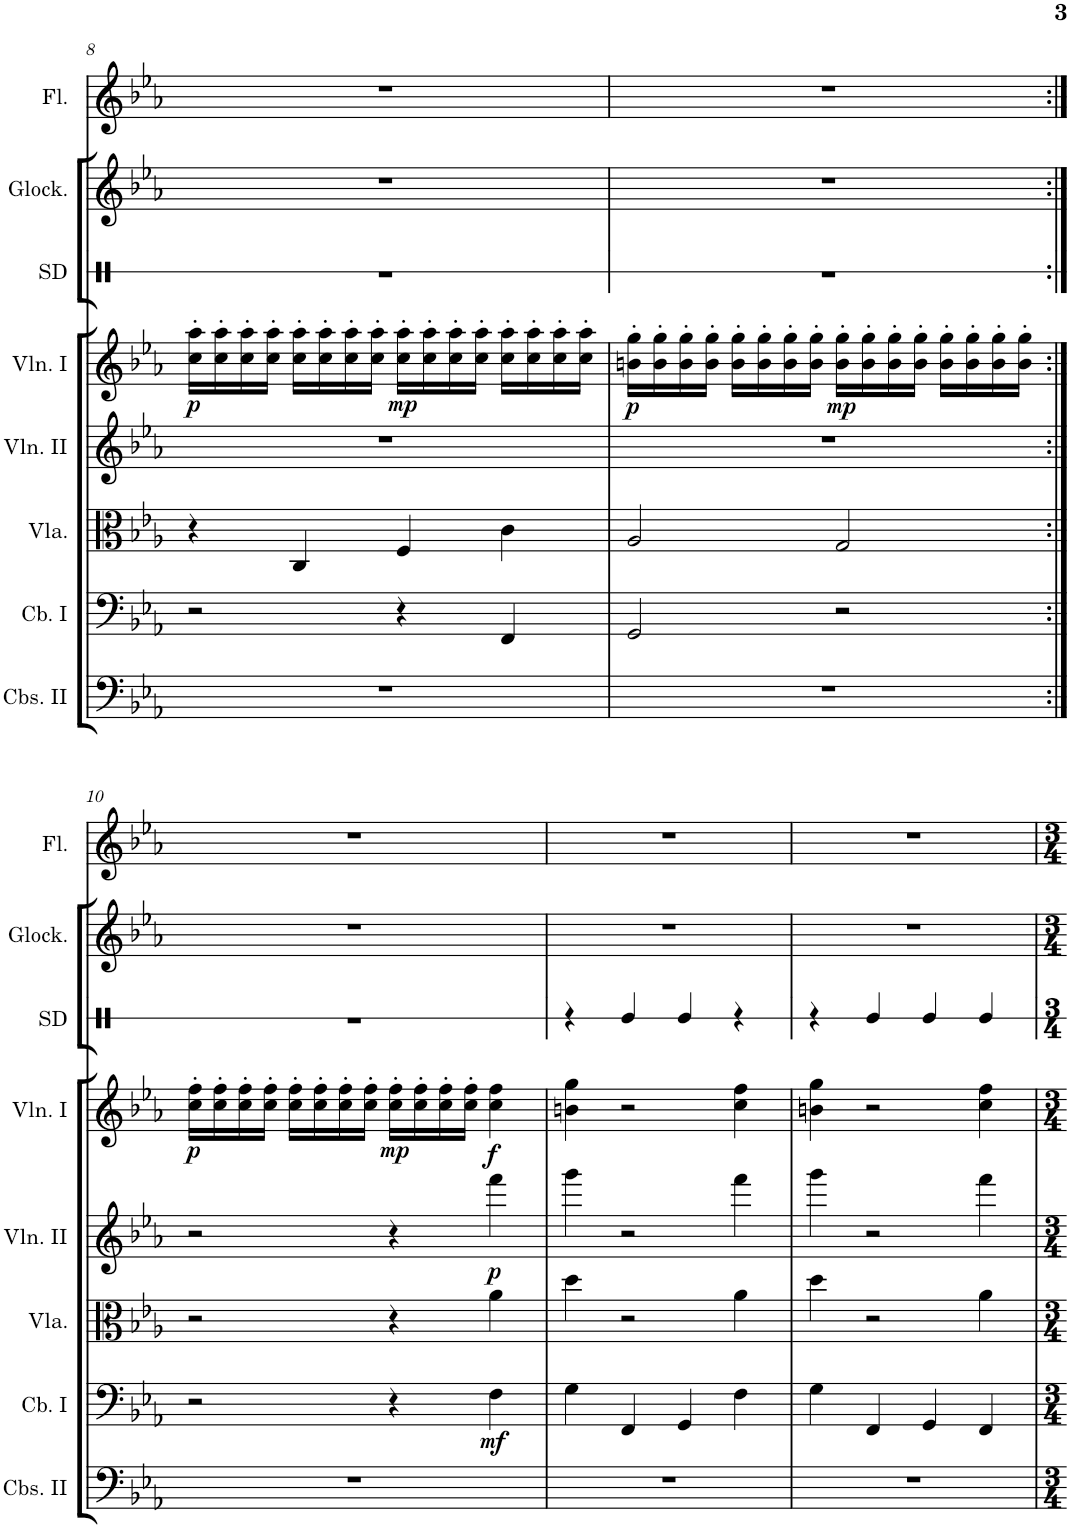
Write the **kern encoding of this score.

**kern	**kern	**dynam	**kern	**kern	**dynam	**kern	**dynam	**kern	**kern	**kern
*part8	*part7	*part7	*part6	*part5	*part5	*part4	*part4	*part3	*part2	*part1
*staff8	*staff7	*staff7	*staff6	*staff5	*staff5	*staff4	*staff4	*staff3	*staff2	*staff1
*I"Contrabass II	*I"Contrabass I	*	*I"Viola	*I"Violin II	*	*I"Violin I	*	*I"Snare Drum	*I"Glockenspiel	*I"Flute
*I'Cbs. II	*I'Cb. I	*	*I'Vla.	*I'Vln. II	*	*I'Vln. I	*	*I'SD	*I'Glock.	*I'Fl.
!!LO:PB:g=z
*clefF4	*clefF4	*	*clefC3	*clefG2	*	*clefG2	*	*clefX	*clefG2	*clefG2
*Trd7c12	*Trd7c12	*	*	*	*	*	*	*	*Trd-14c-24	*
*k[b-e-a-]	*k[b-e-a-]	*	*k[b-e-a-]	*k[b-e-a-]	*	*k[b-e-a-]	*	*k[]	*k[b-e-a-]	*k[b-e-a-]
*M4/4	*M4/4	*	*M4/4	*M4/4	*	*M4/4	*	*M4/4	*M4/4	*M4/4
=8	=8	=8	=8	=8	=8	=8	=8	=8	=8	=8
!	!	!	!	!	!	!	!LO:DY:b	!	!	!
1r	2r	.	4r	1r	.	16cc\' 16aa-\'LL	p	1r	1r	1r
.	.	.	.	.	.	16cc\' 16aa-\'	.	.	.	.
.	.	.	.	.	.	16cc\' 16aa-\'	.	.	.	.
.	.	.	.	.	.	16cc\' 16aa-\'JJ	.	.	.	.
.	.	.	4C/	.	.	16cc\' 16aa-\'LL	.	.	.	.
.	.	.	.	.	.	16cc\' 16aa-\'	.	.	.	.
.	.	.	.	.	.	16cc\' 16aa-\'	.	.	.	.
.	.	.	.	.	.	16cc\' 16aa-\'JJ	.	.	.	.
!	!	!	!	!	!	!	!LO:DY:b	!	!	!
.	4r	.	4F/	.	.	16cc\' 16aa-\'LL	mp	.	.	.
.	.	.	.	.	.	16cc\' 16aa-\'	.	.	.	.
.	.	.	.	.	.	16cc\' 16aa-\'	.	.	.	.
.	.	.	.	.	.	16cc\' 16aa-\'JJ	.	.	.	.
.	4FF/	.	4c\	.	.	16cc\' 16aa-\'LL	.	.	.	.
.	.	.	.	.	.	16cc\' 16aa-\'	.	.	.	.
.	.	.	.	.	.	16cc\' 16aa-\'	.	.	.	.
.	.	.	.	.	.	16cc\' 16aa-\'JJ	.	.	.	.
=9	=9	=9	=9	=9	=9	=9	=9	=9	=9	=9
!	!	!	!	!	!	!	!LO:DY:b	!	!	!
1r	2GG/	.	2A-/	1r	.	16bn\' 16gg\'LL	p	1r	1r	1r
.	.	.	.	.	.	16b\' 16gg\'	.	.	.	.
.	.	.	.	.	.	16b\' 16gg\'	.	.	.	.
.	.	.	.	.	.	16b\' 16gg\'JJ	.	.	.	.
.	.	.	.	.	.	16b\' 16gg\'LL	.	.	.	.
.	.	.	.	.	.	16b\' 16gg\'	.	.	.	.
.	.	.	.	.	.	16b\' 16gg\'	.	.	.	.
.	.	.	.	.	.	16b\' 16gg\'JJ	.	.	.	.
!	!	!	!	!	!	!	!LO:DY:b	!	!	!
.	2r	.	2G/	.	.	16b\' 16gg\'LL	mp	.	.	.
.	.	.	.	.	.	16b\' 16gg\'	.	.	.	.
.	.	.	.	.	.	16b\' 16gg\'	.	.	.	.
.	.	.	.	.	.	16b\' 16gg\'JJ	.	.	.	.
.	.	.	.	.	.	16b\' 16gg\'LL	.	.	.	.
.	.	.	.	.	.	16b\' 16gg\'	.	.	.	.
.	.	.	.	.	.	16b\' 16gg\'	.	.	.	.
.	.	.	.	.	.	16b\' 16gg\'JJ	.	.	.	.
!!LO:LB:g=z
=10:|!	=10:|!	=10:|!	=10:|!	=10:|!	=10:|!	=10:|!	=10:|!	=10:|!	=10:|!	=10:|!
*k[b-e-a-]	*k[b-e-a-]	*	*k[b-e-a-]	*k[b-e-a-]	*	*k[b-e-a-]	*	*	*k[b-e-a-]	*k[b-e-a-]
!	!	!	!	!	!	!	!LO:DY:b	!	!	!
1r	2r	.	2r	2r	.	16cc\' 16ff\'LL	p	1r	1r	1r
.	.	.	.	.	.	16cc\' 16ff\'	.	.	.	.
.	.	.	.	.	.	16cc\' 16ff\'	.	.	.	.
.	.	.	.	.	.	16cc\' 16ff\'JJ	.	.	.	.
.	.	.	.	.	.	16cc\' 16ff\'LL	.	.	.	.
.	.	.	.	.	.	16cc\' 16ff\'	.	.	.	.
.	.	.	.	.	.	16cc\' 16ff\'	.	.	.	.
.	.	.	.	.	.	16cc\' 16ff\'JJ	.	.	.	.
!	!	!	!	!	!	!	!LO:DY:b	!	!	!
.	4r	.	4r	4r	.	16cc\' 16ff\'LL	mp	.	.	.
.	.	.	.	.	.	16cc\' 16ff\'	.	.	.	.
.	.	.	.	.	.	16cc\' 16ff\'	.	.	.	.
.	.	.	.	.	.	16cc\' 16ff\'JJ	.	.	.	.
!	!	!LO:DY:b	!	!	!LO:DY:b	!	!LO:DY:b	!	!	!
.	4F\	mf	4a-\	4fff\	p	4cc\ 4ff\	f	.	.	.
=11	=11	=11	=11	=11	=11	=11	=11	=11	=11	=11
1r	4G\	.	4dd\	4ggg\	.	4bn\ 4gg\	.	4r	1r	1r
.	4FF/	.	2r	2r	.	2r	.	4Re/	.	.
.	4GG/	.	.	.	.	.	.	4Re/	.	.
.	4F\	.	4a-\	4fff\	.	4cc\ 4ff\	.	4r	.	.
=12	=12	=12	=12	=12	=12	=12	=12	=12	=12	=12
1r	4G\	.	4dd\	4ggg\	.	4bn\ 4gg\	.	4r	1r	1r
.	4FF/	.	2r	2r	.	2r	.	4Re/	.	.
.	4GG/	.	.	.	.	.	.	4Re/	.	.
.	4FF/	.	4a-\	4fff\	.	4cc\ 4ff\	.	4Re/	.	.
=	=	=	=	=	=	=	=	=	=	=
*-	*-	*-	*-	*-	*-	*-	*-	*-	*-	*-
